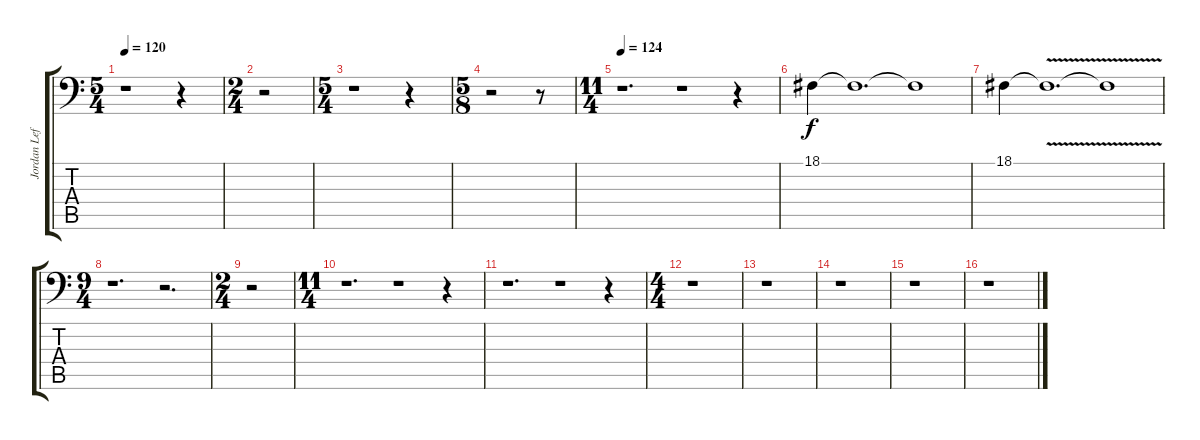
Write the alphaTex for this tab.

\track ("Jordan Left Hand Overdubs and Effects" "Jordan Lef") {instrument lead1square}
\staff {score tabs}
\tuning (C2 G1 D1 A0 E0 B-1) {hide}
\ts (5 4)
\tempo 120
\clef f4
\ks c
r.1{dy f} r.4 |
\ts (2 4)
r.2 |
\ts (5 4)
r.1 r.4 |
\ts (5 8)
r.2 r.8 |
\ts (11 4)
\tempo 124
r.1{d} r.1 r.4 |
18.1.4 18.1{t}.1{d} 18.1{t}.1 |
18.1.4 18.1{v t}.1{d} 18.1{t}.1 |
\ts (9 4)
r.1{d} r.2{d} |
\ts (2 4)
r.2 |
\ts (11 4)
r.1{d} r.1 r.4 |
r.1{d} r.1 r.4 |
\ts (4 4)
r.1 |
r.1 |
r.1 |
r.1 |
r.1
